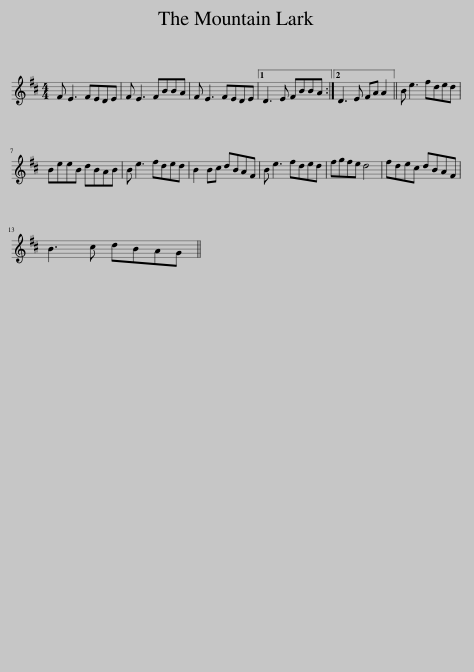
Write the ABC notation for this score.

X:1
L:1/8
M:4/4
I:linebreak $
K:Bmin
V:1 treble
V:1
 F E3 FEDE | F E3 FBBA | F E3 FEDE |1 D3 E FBBA :|2 D3 E FA A2 || %5
 B e3 fded |$ BeeB dBAB | B e3 fded | B2 Bc dBAF | B e3 fded | %10
 fgfe d4 | fdec dBAF |$ B3 c dBAG || %13
